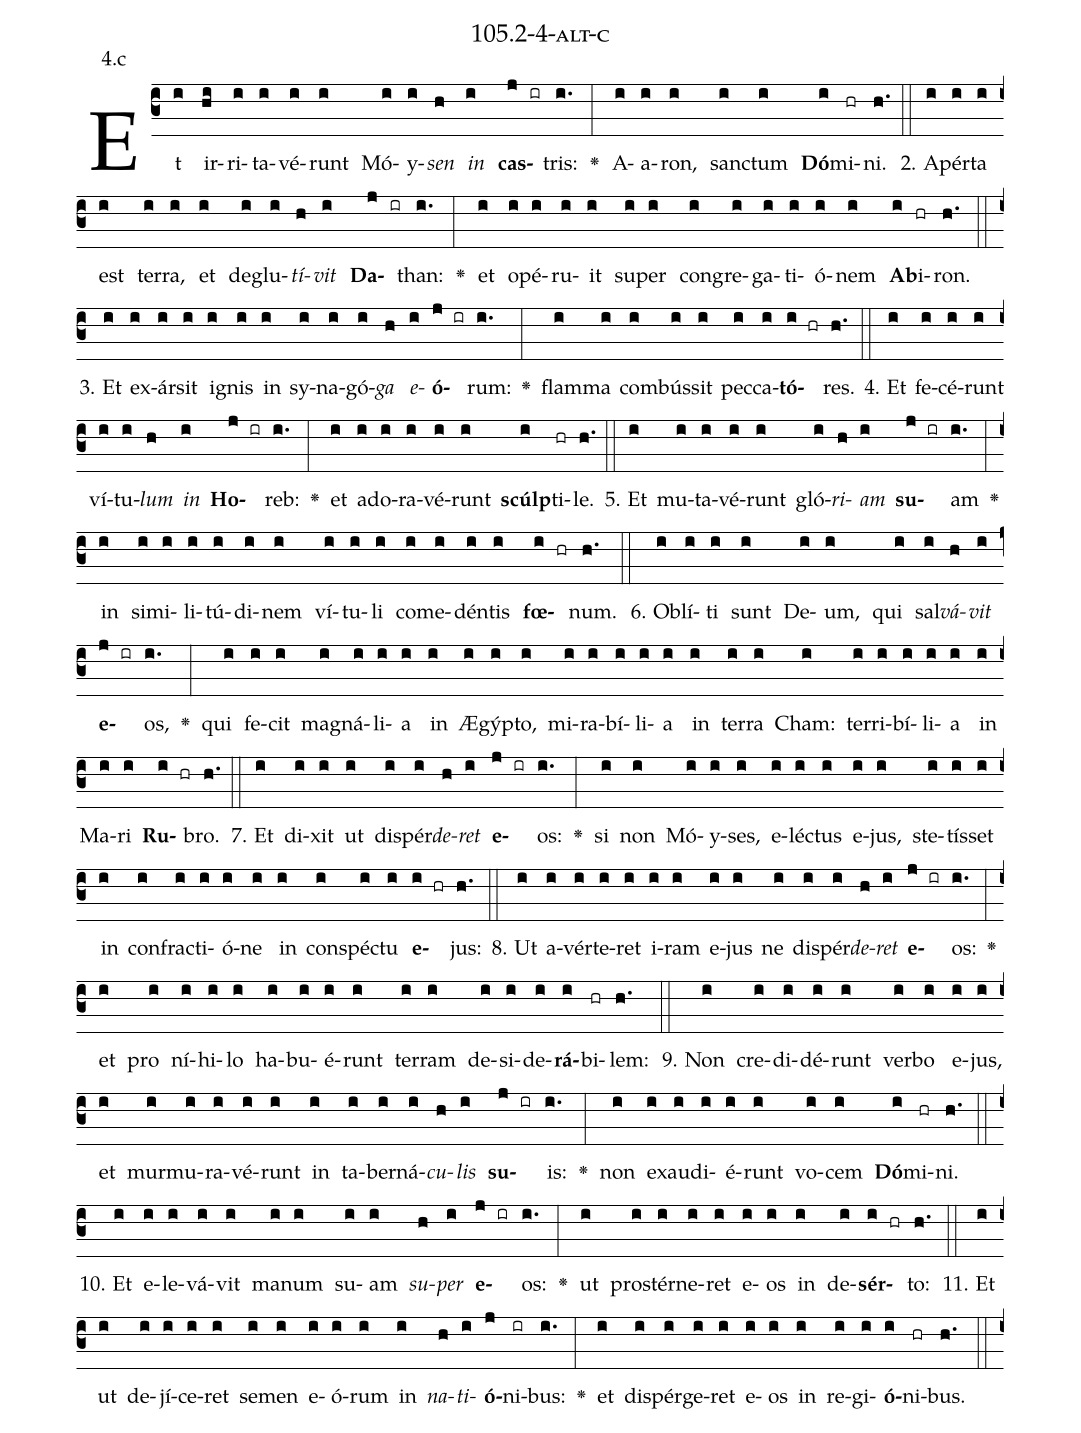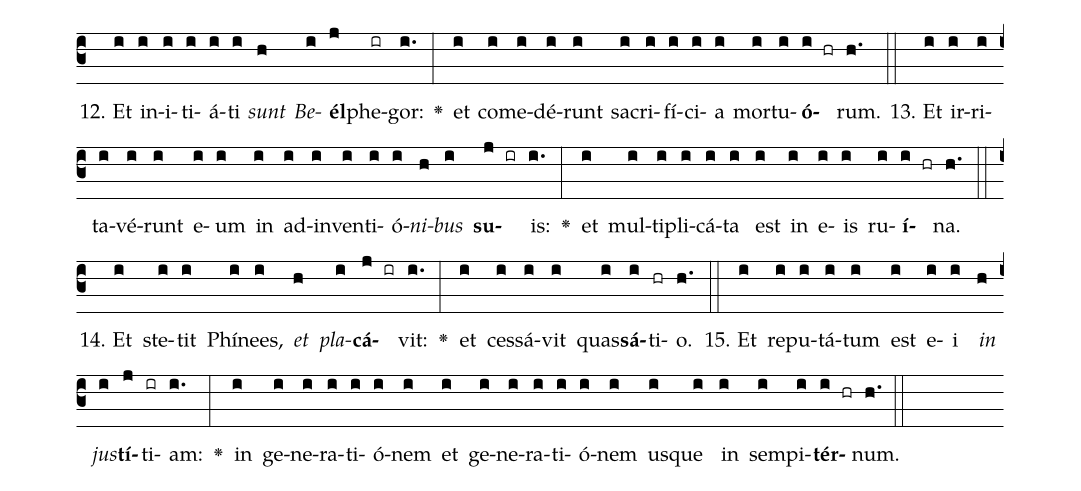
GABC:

name: 105.2-4-alt-c;
annotation: 4.c;
%%
(c3)Et(i) ir(hi)ri(i)ta(i)vé(i)runt(i) Mó(i)y(i)<i>sen</i>(h) <i>in</i>(i) <b>cas</b>(j ir)tris:(i.) <v>\greheightstar</v>(:) A(i)a(i)ron,(i) sanc(i)tum(i) <b>Dó</b>(i)mi(hr)ni.(h.) (::)
2. A(i)pér(i)ta(i) est(i) ter(i)ra,(i) et(i) de(i)glu(i)<i>tí</i>(h)<i>vit</i>(i) <b>Da</b>(j ir)than:(i.) <v>\greheightstar</v>(:) et(i) o(i)pé(i)ru(i)it(i) su(i)per(i) con(i)gre(i)ga(i)ti(i)ó(i)nem(i) <b>Ab</b>(i)i(hr)ron.(h.) (::)
3. Et(i) ex(i)ár(i)sit(i) i(i)gnis(i) in(i) sy(i)na(i)gó(i)<i>ga</i>(h) <i>e</i>(i)<b>ó</b>(j ir)rum:(i.) <v>\greheightstar</v>(:) flam(i)ma(i) com(i)bús(i)sit(i) pec(i)ca(i)<b>tó</b>(i hr)res.(h.) (::)
4. Et(i) fe(i)cé(i)runt(i) ví(i)tu(i)<i>lum</i>(h) <i>in</i>(i) <b>Ho</b>(j ir)reb:(i.) <v>\greheightstar</v>(:) et(i) ad(i)o(i)ra(i)vé(i)runt(i) <b>scúlp</b>(i)ti(hr)le.(h.) (::)
5. Et(i) mu(i)ta(i)vé(i)runt(i) gló(i)<i>ri</i>(h)<i>am</i>(i) <b>su</b>(j ir)am(i.) <v>\greheightstar</v>(:) in(i) si(i)mi(i)li(i)tú(i)di(i)nem(i) ví(i)tu(i)li(i) com(i)e(i)dén(i)tis(i) <b>fœ</b>(i hr)num.(h.) (::)
6. Ob(i)lí(i)ti(i) sunt(i) De(i)um,(i) qui(i) sal(i)<i>vá</i>(h)<i>vit</i>(i) <b>e</b>(j ir)os,(i.) <v>\greheightstar</v>(:) qui(i) fe(i)cit(i) ma(i)gná(i)li(i)a(i) in(i) Æ(i)gýp(i)to,(i) mi(i)ra(i)bí(i)li(i)a(i) in(i) ter(i)ra(i) Cham:(i) ter(i)ri(i)bí(i)li(i)a(i) in(i) Ma(i)ri(i) <b>Ru</b>(i hr)bro.(h.) (::)
7. Et(i) di(i)xit(i) ut(i) dis(i)pér(i)<i>de</i>(h)<i>ret</i>(i) <b>e</b>(j ir)os:(i.) <v>\greheightstar</v>(:) si(i) non(i) Mó(i)y(i)ses,(i) e(i)léc(i)tus(i) e(i)jus,(i) ste(i)tís(i)set(i) in(i) con(i)frac(i)ti(i)ó(i)ne(i) in(i) con(i)spéc(i)tu(i) <b>e</b>(i hr)jus:(h.) (::)
8. Ut(i) a(i)vér(i)te(i)ret(i) i(i)ram(i) e(i)jus(i) ne(i) dis(i)pér(i)<i>de</i>(h)<i>ret</i>(i) <b>e</b>(j ir)os:(i.) <v>\greheightstar</v>(:) et(i) pro(i) ní(i)hi(i)lo(i) ha(i)bu(i)é(i)runt(i) ter(i)ram(i) de(i)si(i)de(i)<b>rá</b>(i)bi(hr)lem:(h.) (::)
9. Non(i) cre(i)di(i)dé(i)runt(i) ver(i)bo(i) e(i)jus,(i) et(i) mur(i)mu(i)ra(i)vé(i)runt(i) in(i) ta(i)ber(i)ná(i)<i>cu</i>(h)<i>lis</i>(i) <b>su</b>(j ir)is:(i.) <v>\greheightstar</v>(:) non(i) ex(i)au(i)di(i)é(i)runt(i) vo(i)cem(i) <b>Dó</b>(i)mi(hr)ni.(h.) (::)
10. Et(i) e(i)le(i)vá(i)vit(i) ma(i)num(i) su(i)am(i) <i>su</i>(h)<i>per</i>(i) <b>e</b>(j ir)os:(i.) <v>\greheightstar</v>(:) ut(i) pro(i)stér(i)ne(i)ret(i) e(i)os(i) in(i) de(i)<b>sér</b>(i hr)to:(h.) (::)
11. Et(i) ut(i) de(i)jí(i)ce(i)ret(i) se(i)men(i) e(i)ó(i)rum(i) in(i) <i>na</i>(h)<i>ti</i>(i)<b>ó</b>(j)ni(ir)bus:(i.) <v>\greheightstar</v>(:) et(i) di(i)spér(i)ge(i)ret(i) e(i)os(i) in(i) re(i)gi(i)<b>ó</b>(i)ni(hr)bus.(h.) (::)
12. Et(i) in(i)i(i)ti(i)á(i)ti(i) <i>sunt</i>(h) <i>Be</i>(i)<b>él</b>(j)phe(ir)gor:(i.) <v>\greheightstar</v>(:) et(i) com(i)e(i)dé(i)runt(i) sa(i)cri(i)fí(i)ci(i)a(i) mor(i)tu(i)<b>ó</b>(i hr)rum.(h.) (::)
13. Et(i) ir(i)ri(i)ta(i)vé(i)runt(i) e(i)um(i) in(i) ad(i)in(i)ven(i)ti(i)ó(i)<i>ni</i>(h)<i>bus</i>(i) <b>su</b>(j ir)is:(i.) <v>\greheightstar</v>(:) et(i) mul(i)ti(i)pli(i)cá(i)ta(i) est(i) in(i) e(i)is(i) ru(i)<b>í</b>(i hr)na.(h.) (::)
14. Et(i) ste(i)tit(i) Phí(i)nees,(i) <i>et</i>(h) <i>pla</i>(i)<b>cá</b>(j ir)vit:(i.) <v>\greheightstar</v>(:) et(i) ces(i)sá(i)vit(i) quas(i)<b>sá</b>(i)ti(hr)o.(h.) (::)
15. Et(i) re(i)pu(i)tá(i)tum(i) est(i) e(i)i(i) <i>in</i>(h) <i>jus</i>(i)<b>tí</b>(j)ti(ir)am:(i.) <v>\greheightstar</v>(:) in(i) ge(i)ne(i)ra(i)ti(i)ó(i)nem(i) et(i) ge(i)ne(i)ra(i)ti(i)ó(i)nem(i) us(i)que(i) in(i) sem(i)pi(i)<b>tér</b>(i hr)num.(h.) (::)
